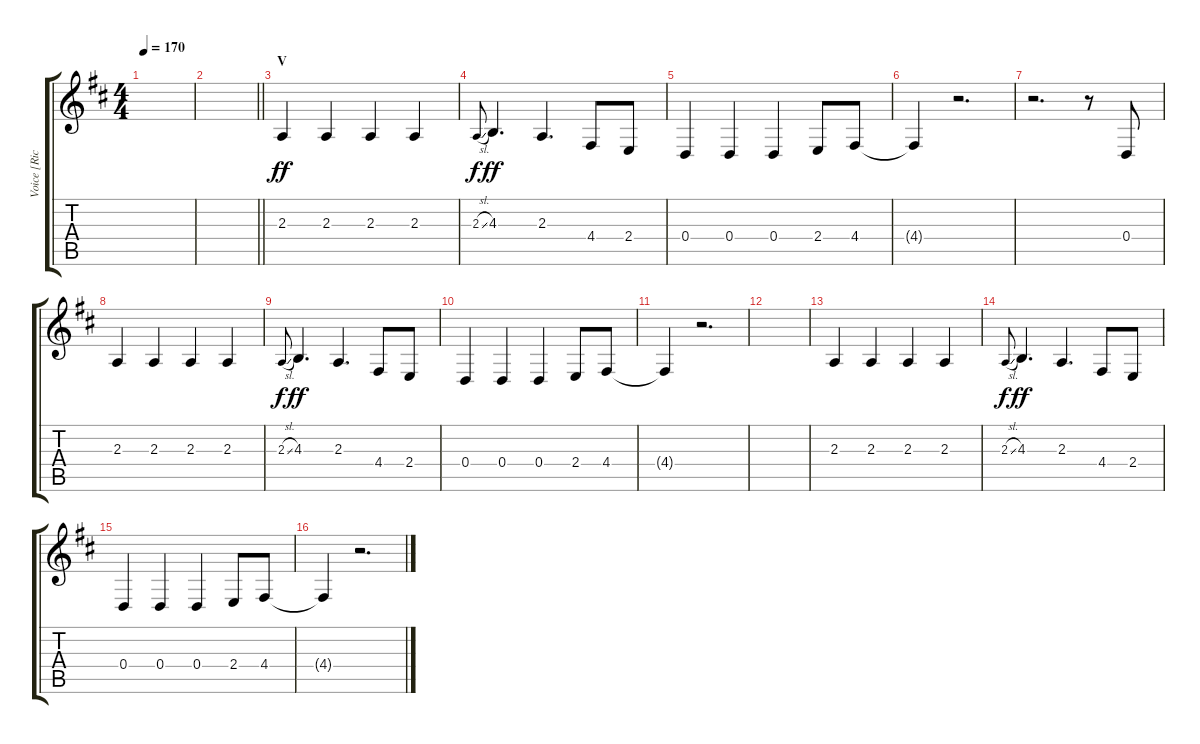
\track ("Voice [Richard Wright]" "Voice [Ric") {instrument flute}
\staff {score tabs}
\tuning (E4 B3 G3 D3 A2 E2) {hide}
\ts (4 4)
\tempo 170
\clef g2
\ks d
|
\barLineRight lightlight
|
\section ("" "V")
2.3.4{dy ff balance 2 instrument flute} 2.3.4 2.3.4 2.3.4 |
2.3{sl}.8{gr onbeat dy f} 4.3.4{d dy ff} 2.3.4{d} 4.4.8 2.4.8 |
0.4.4 0.4.4 0.4.4 2.4.8 4.4.8 |
4.4{t}.4 r.2{d} |
r.2{d} r.8 0.4.8 |
2.3.4 2.3.4 2.3.4 2.3.4 |
2.3{sl}.8{gr onbeat dy f} 4.3.4{d dy ff} 2.3.4{d} 4.4.8 2.4.8 |
0.4.4 0.4.4 0.4.4 2.4.8 4.4.8 |
4.4{t}.4 r.2{d} |
|
2.3.4 2.3.4 2.3.4 2.3.4 |
2.3{sl}.8{gr onbeat dy f} 4.3.4{d dy ff} 2.3.4{d} 4.4.8 2.4.8 |
0.4.4 0.4.4 0.4.4 2.4.8 4.4.8 |
4.4{t}.4 r.2{d}
